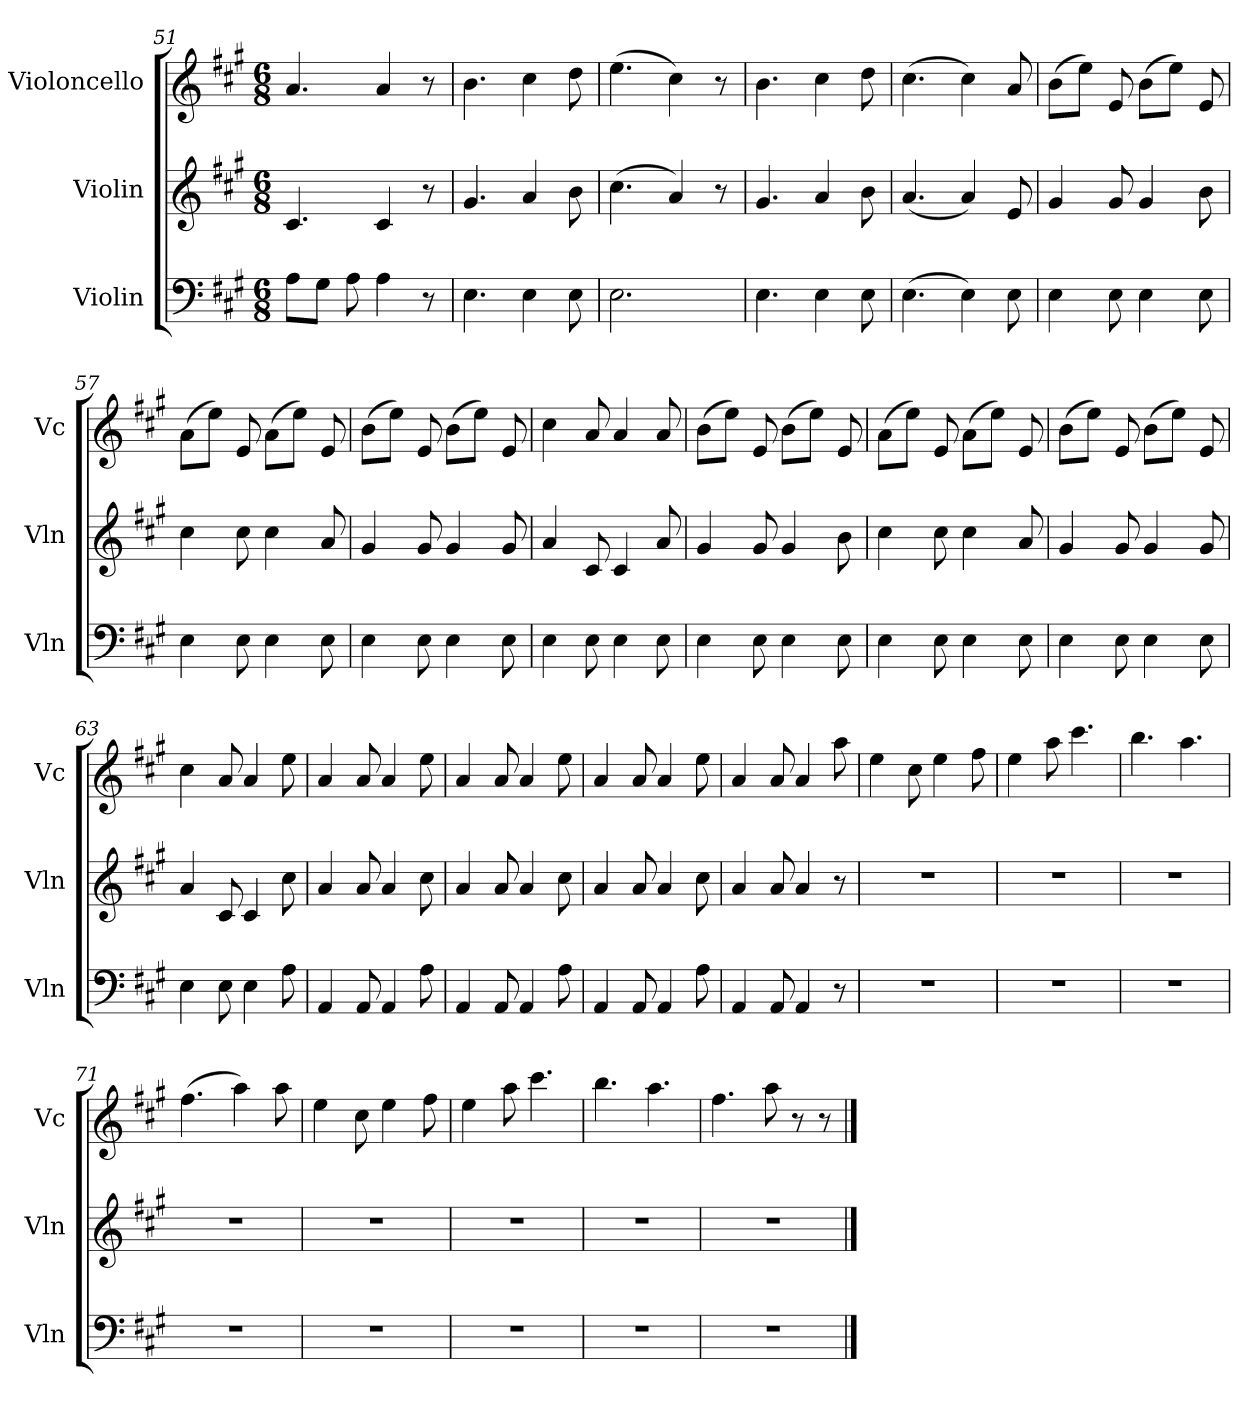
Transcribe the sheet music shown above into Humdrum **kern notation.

**kern	**kern	**kern
*part3	*part2	*part1
*staff3	*staff2	*staff1
*I"Violin	*I"Violin	*I"Violoncello
*I'Vln	*I'Vln	*I'Vc
*clefF4	*clefG2	*clefG2
*k[f#c#g#]	*k[f#c#g#]	*k[f#c#g#]
*M6/8	*M6/8	*M6/8
=51	=51	=51
8AL	4.c#/	4.a/
8G#J	.	.
8A\	.	.
4A\	4c#/	4a/
8r	8r	8r
=52	=52	=52
4.E\	4.g#/	4.b\
4E\	4a/	4cc#\
8E\	8b\	8dd\
=53	=53	=53
2.E\	(>4.cc#\	(>4.ee\
.	4a/)	4cc#\)
.	8r	8r
=54	=54	=54
4.E\	4.g#/	4.b\
4E\	4a/	4cc#\
8E\	8b\	8dd\
=55	=55	=55
(>4.E\	(<4.a/	(>4.cc#\
4E\)	4a/)	4cc#\)
8E\	8e/	8a/
=56	=56	=56
4E\	4g#/	(>8bL
.	.	8eeJ)
8E\	8g#/	8e/
4E\	4g#/	(>8bL
.	.	8eeJ)
8E\	8b\	8e/
!!LO:LB:g=z
=57	=57	=57
4E\	4cc#\	(>8aL
.	.	8eeJ)
8E\	8cc#\	8e/
4E\	4cc#\	(>8aL
.	.	8eeJ)
8E\	8a/	8e/
=58	=58	=58
4E\	4g#/	(>8bL
.	.	8eeJ)
8E\	8g#/	8e/
4E\	4g#/	(>8bL
.	.	8eeJ)
8E\	8g#/	8e/
=59	=59	=59
4E\	4a/	4cc#\
8E\	8c#/	8a/
4E\	4c#/	4a/
8E\	8a/	8a/
=60	=60	=60
4E\	4g#/	(>8bL
.	.	8eeJ)
8E\	8g#/	8e/
4E\	4g#/	(>8bL
.	.	8eeJ)
8E\	8b\	8e/
=61	=61	=61
4E\	4cc#\	(>8aL
.	.	8eeJ)
8E\	8cc#\	8e/
4E\	4cc#\	(>8aL
.	.	8eeJ)
8E\	8a/	8e/
!!LO:LB:g=z
=62	=62	=62
4E\	4g#/	(>8bL
.	.	8eeJ)
8E\	8g#/	8e/
4E\	4g#/	(>8bL
.	.	8eeJ)
8E\	8g#/	8e/
=63	=63	=63
4E\	4a/	4cc#\
8E\	8c#/	8a/
4E\	4c#/	4a/
(<8A\	(<8cc#\	(<8ee\
=64	=64	=64
4AA/	4a/	4a/
8AA/	8a/	8a/
4AA/	4a/	4a/
(<8A\	(<8cc#\	(<8ee\
=65	=65	=65
4AA/	4a/	4a/
8AA/	8a/	8a/
4AA/	4a/	4a/
(<8A\	(<8cc#\	(<8ee\
=66	=66	=66
4AA/	4a/	4a/
8AA/	8a/	8a/
4AA/	4a/	4a/
(<8A\	(<8cc#\	(<8ee\
=67	=67	=67
4AA/	4a/	4a/
8AA/	8a/	8a/
4AA/	4a/	4a/
8r	8r	8aa\
!!LO:LB:g=z
=68	=68	=68
2.r	2.r	4ee\
.	.	8cc#\
.	.	4ee\
.	.	8ff#\
=69	=69	=69
2.r	2.r	4ee\
.	.	8aa\
.	.	4.ccc#\
=70	=70	=70
2.r	2.r	4.bb\
.	.	4.aa\
=71	=71	=71
2.r	2.r	(>4.ff#\
.	.	4aa\)
.	.	8aa\
=72	=72	=72
2.r	2.r	4ee\
.	.	8cc#\
.	.	4ee\
.	.	8ff#\
=73	=73	=73
2.r	2.r	4ee\
.	.	8aa\
.	.	4.ccc#\
=74	=74	=74
2.r	2.r	4.bb\
.	.	4.aa\
=75	=75	=75
2.r	2.r	4.ff#\
.	.	8aa\
.	.	8r
.	.	8r
==	==	==
*-	*-	*-
